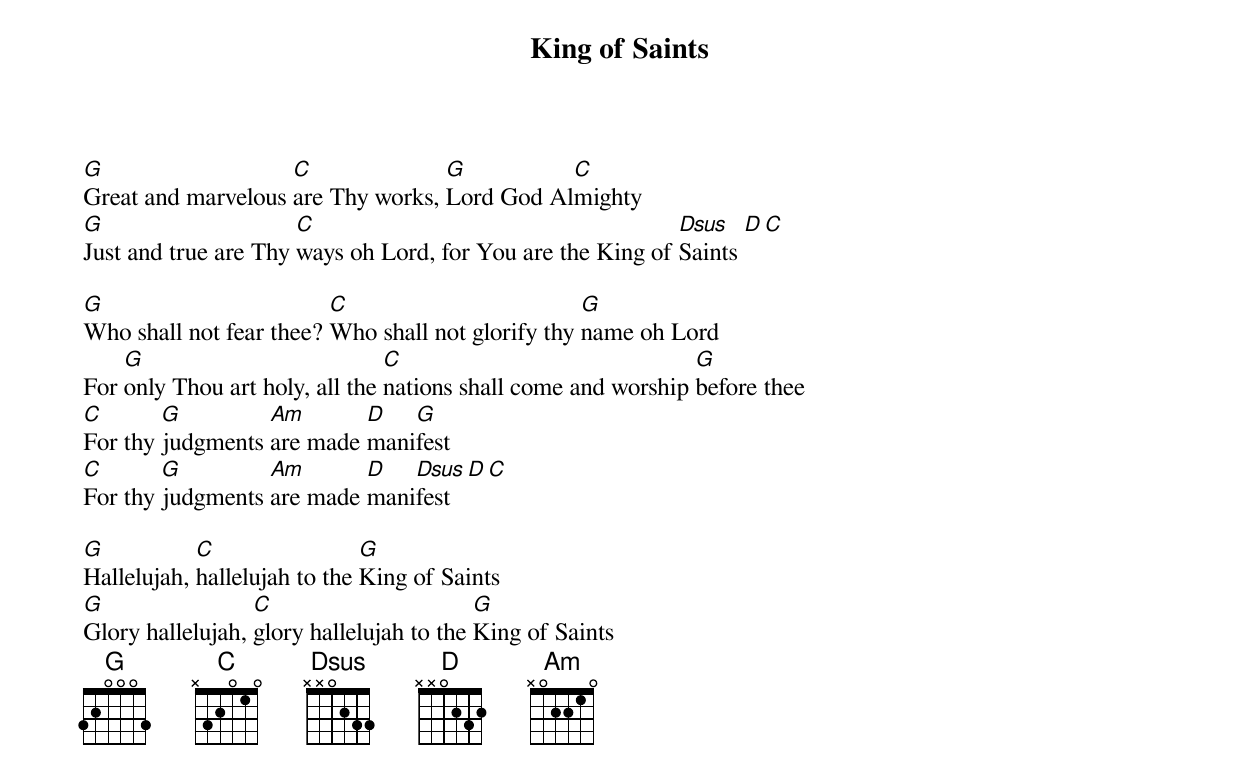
{title: King of Saints}
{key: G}
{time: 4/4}
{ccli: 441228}
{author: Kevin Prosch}
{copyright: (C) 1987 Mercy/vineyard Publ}

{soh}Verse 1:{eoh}
[G]Great and marvelous [C]are Thy works, [G]Lord God Al[C]mighty
[G]Just and true are Thy [C]ways oh Lord, for You are the King of [Dsus]Saints [D][C]

[G]Who shall not fear thee? [C]Who shall not glorify thy [G]name oh Lord
For [G]only Thou art holy, all the [C]nations shall come and worship [G]before thee
[C]For thy [G]judgments [Am]are made [D]mani[G]fest
[C]For thy [G]judgments [Am]are made [D]mani[Dsus]fest [D][C]

[G]Hallelujah, [C]hallelujah to the [G]King of Saints
[G]Glory hallelujah, [C]glory hallelujah to the [G]King of Saints
